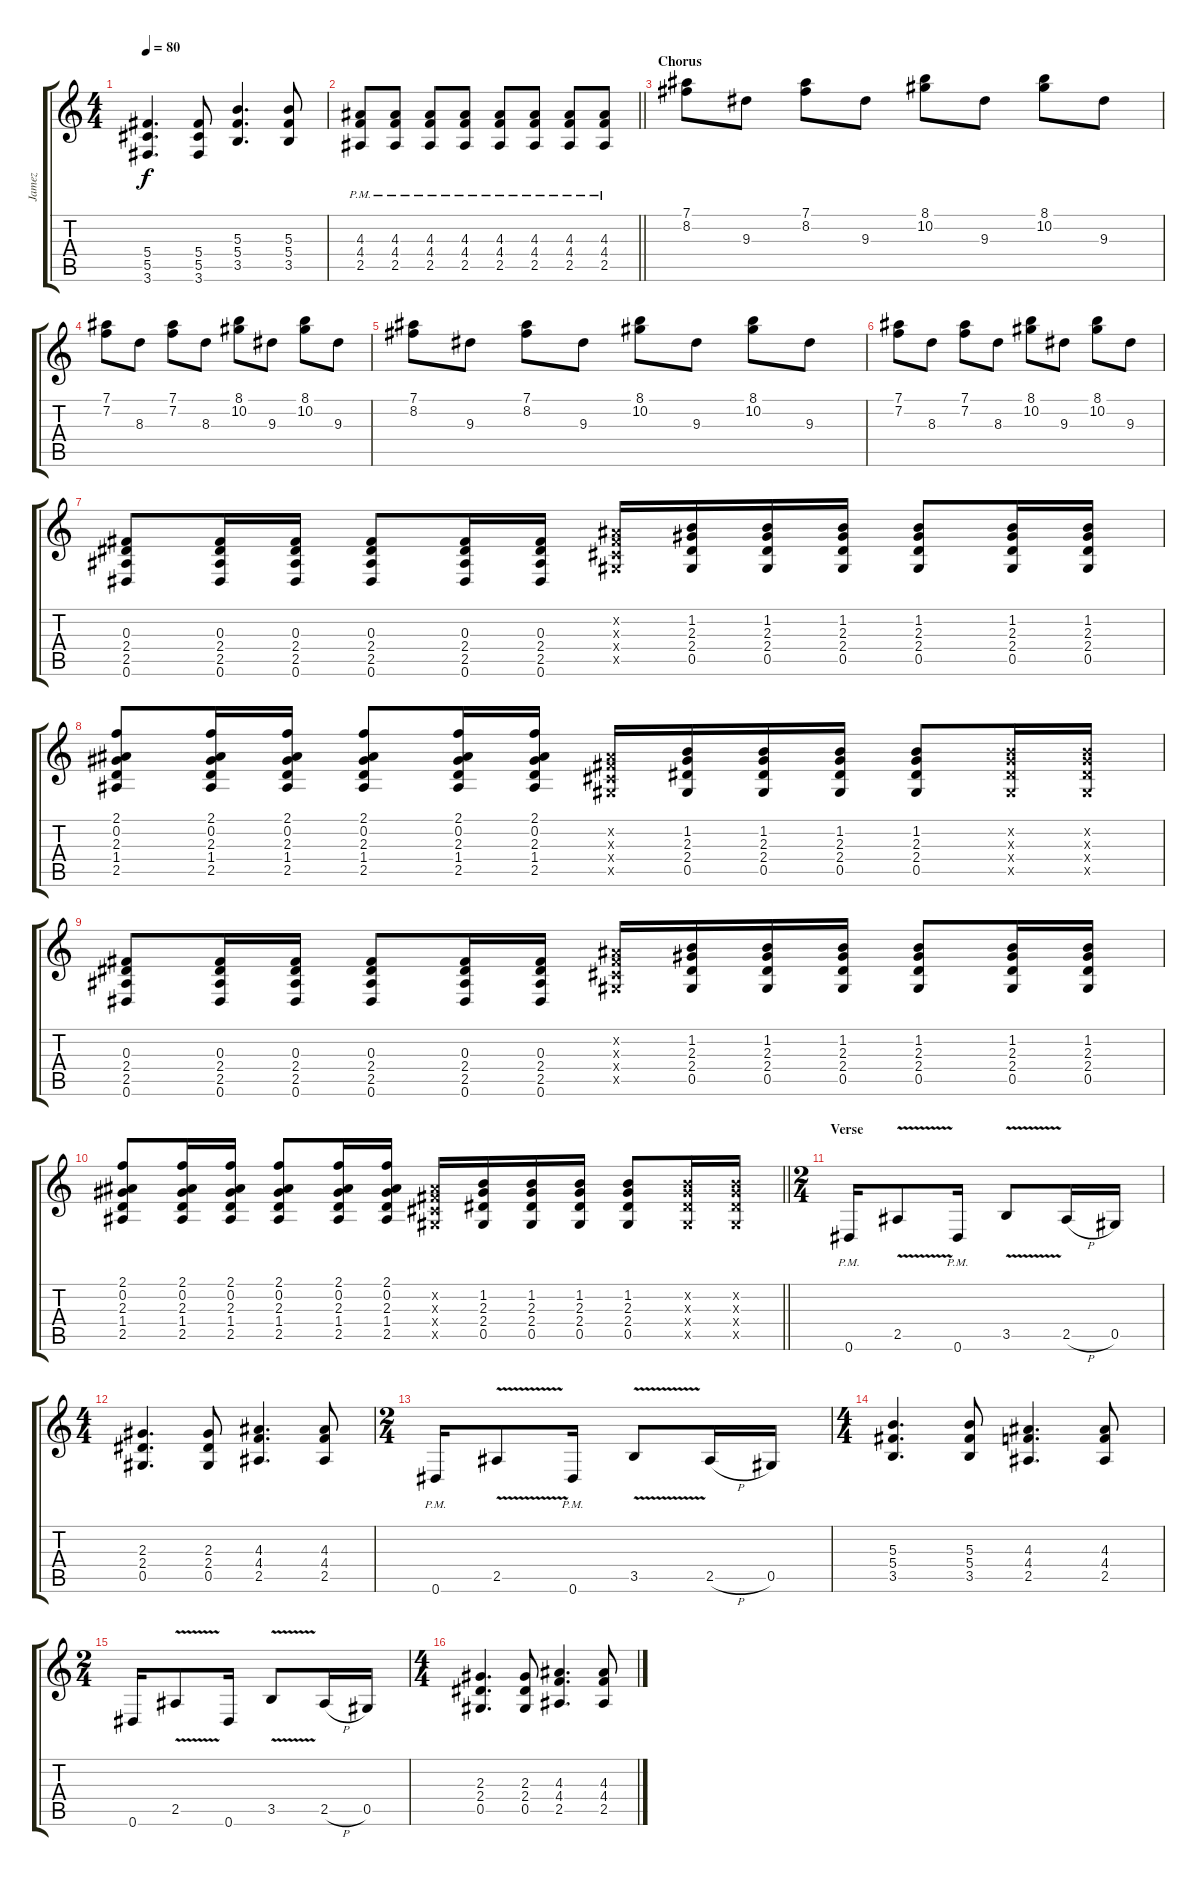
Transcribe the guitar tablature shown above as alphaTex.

\track ("Jamez" "Jamez") {instrument distortionguitar}
\staff {score tabs}
\tuning (Eb4 Bb3 Gb3 Db3 Ab2 Eb2) {hide}
\ts (4 4)
\tempo 80
\clef g2
\ks c
(5.4 5.5 3.6).4{d dy f} (5.4 5.5 3.6).8 (5.3 5.4 3.5).4{d} (5.3 5.4 3.5).8 |
\barLineRight lightlight
(4.3{pm} 4.4{pm} 2.5{pm}).8 (4.3{pm} 4.4{pm} 2.5{pm}).8 (4.3{pm} 4.4{pm} 2.5{pm}).8 (4.3{pm} 4.4{pm} 2.5{pm}).8 (4.3{pm} 4.4{pm} 2.5{pm}).8 (4.3{pm} 4.4{pm} 2.5{pm}).8 (4.3{pm} 4.4{pm} 2.5{pm}).8 (4.3{pm} 4.4{pm} 2.5{pm}).8 |
\section ("" "Chorus")
(7.1 8.2).8{instrument electricguitarclean} 9.3.8 (7.1 8.2).8 9.3.8 (8.1 10.2).8 9.3.8 (8.1 10.2).8 9.3.8 |
(7.1 7.2).8 8.3.8 (7.1 7.2).8 8.3.8 (8.1 10.2).8 9.3.8 (8.1 10.2).8 9.3.8 |
(7.1 8.2).8 9.3.8 (7.1 8.2).8 9.3.8 (8.1 10.2).8 9.3.8 (8.1 10.2).8 9.3.8 |
(7.1 7.2).8 8.3.8 (7.1 7.2).8 8.3.8 (8.1 10.2).8 9.3.8 (8.1 10.2).8 9.3.8 |
(0.3 2.4 2.5 0.6).8 (0.3 2.4 2.5 0.6).16 (0.3 2.4 2.5 0.6).16 (0.3 2.4 2.5 0.6).8 (0.3 2.4 2.5 0.6).16 (0.3 2.4 2.5 0.6).16 (0.2{x} 0.3{x} 0.4{x} 0.5{x}).16 (1.2 2.3 2.4 0.5).16 (1.2 2.3 2.4 0.5).16 (1.2 2.3 2.4 0.5).16 (1.2 2.3 2.4 0.5).8 (1.2 2.3 2.4 0.5).16 (1.2 2.3 2.4 0.5).16 |
(2.1 0.2 2.3 1.4 2.5).8 (2.1 0.2 2.3 1.4 2.5).16 (2.1 0.2 2.3 1.4 2.5).16 (2.1 0.2 2.3 1.4 2.5).8 (2.1 0.2 2.3 1.4 2.5).16 (2.1 0.2 2.3 1.4 2.5).16 (0.2{x} 0.3{x} 0.4{x} 0.5{x}).16 (1.2 2.3 2.4 0.5).16 (1.2 2.3 2.4 0.5).16 (1.2 2.3 2.4 0.5).16 (1.2 2.3 2.4 0.5).8 (1.2{x} 2.3{x} 2.4{x} 0.5{x}).16 (1.2{x} 2.3{x} 2.4{x} 0.5{x}).16 |
(0.3 2.4 2.5 0.6).8 (0.3 2.4 2.5 0.6).16 (0.3 2.4 2.5 0.6).16 (0.3 2.4 2.5 0.6).8 (0.3 2.4 2.5 0.6).16 (0.3 2.4 2.5 0.6).16 (0.2{x} 0.3{x} 0.4{x} 0.5{x}).16 (1.2 2.3 2.4 0.5).16 (1.2 2.3 2.4 0.5).16 (1.2 2.3 2.4 0.5).16 (1.2 2.3 2.4 0.5).8 (1.2 2.3 2.4 0.5).16 (1.2 2.3 2.4 0.5).16 |
\barLineRight lightlight
(2.1 0.2 2.3 1.4 2.5).8 (2.1 0.2 2.3 1.4 2.5).16 (2.1 0.2 2.3 1.4 2.5).16 (2.1 0.2 2.3 1.4 2.5).8 (2.1 0.2 2.3 1.4 2.5).16 (2.1 0.2 2.3 1.4 2.5).16 (0.2{x} 0.3{x} 0.4{x} 0.5{x}).16 (1.2 2.3 2.4 0.5).16 (1.2 2.3 2.4 0.5).16 (1.2 2.3 2.4 0.5).16 (1.2 2.3 2.4 0.5).8 (1.2{x} 2.3{x} 2.4{x} 0.5{x}).16 (1.2{x} 2.3{x} 2.4{x} 0.5{x}).16 |
\ts (2 4)
\section ("" "Verse")
0.6{pm}.16{instrument distortionguitar} 2.5{v}.8 0.6{pm}.16 3.5{v}.8 2.5{h}.16 0.5.16 |
\ts (4 4)
(2.3 2.4 0.5).4{d} (2.3 2.4 0.5).8 (4.3 4.4 2.5).4{d} (4.3 4.4 2.5).8 |
\ts (2 4)
0.6{pm}.16 2.5{v}.8 0.6{pm}.16 3.5{v}.8 2.5{h}.16 0.5.16 |
\ts (4 4)
(5.3 5.4 3.5).4{d} (5.3 5.4 3.5).8 (4.3 4.4 2.5).4{d} (4.3 4.4 2.5).8 |
\ts (2 4)
0.6.16 2.5{v}.8 0.6.16 3.5{v}.8 2.5{h}.16 0.5.16 |
\ts (4 4)
(2.3 2.4 0.5).4{d} (2.3 2.4 0.5).8 (4.3 4.4 2.5).4{d} (4.3 4.4 2.5).8
